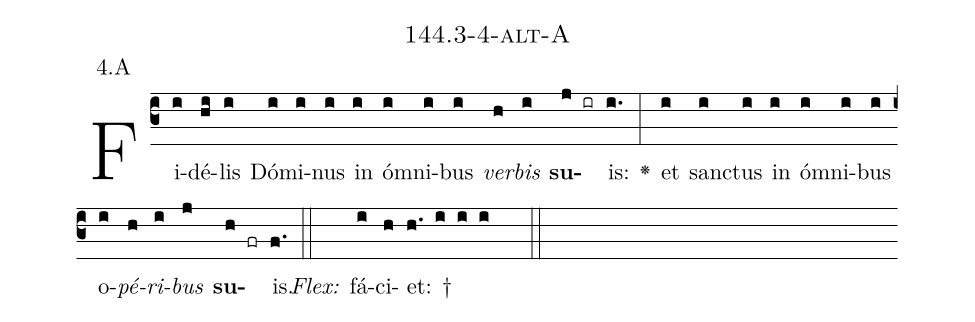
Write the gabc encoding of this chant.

name: 144.3-4-alt-A;
annotation: 4.A;
%%
(c3)Fi(i)dé(hi)lis(i) Dó(i)mi(i)nus(i) in(i) óm(i)ni(i)bus(i) <i>ver</i>(h)<i>bis</i>(i) <b>su</b>(j ir)is:(i.) <v>\greheightstar</v>(:) et(i) sanc(i)tus(i) in(i) óm(i)ni(i)bus(i) o(i)<i>pé</i>(h)<i>ri</i>(i)<i>bus</i>(j) <b>su</b>(h fr)is.(f.) (::)
<i>Flex:</i>()  fá(i)ci(h)et: †(h. i i i  ::)

%E(i) u(h) o(i) u(j) a(h) e.(f.) (::)
